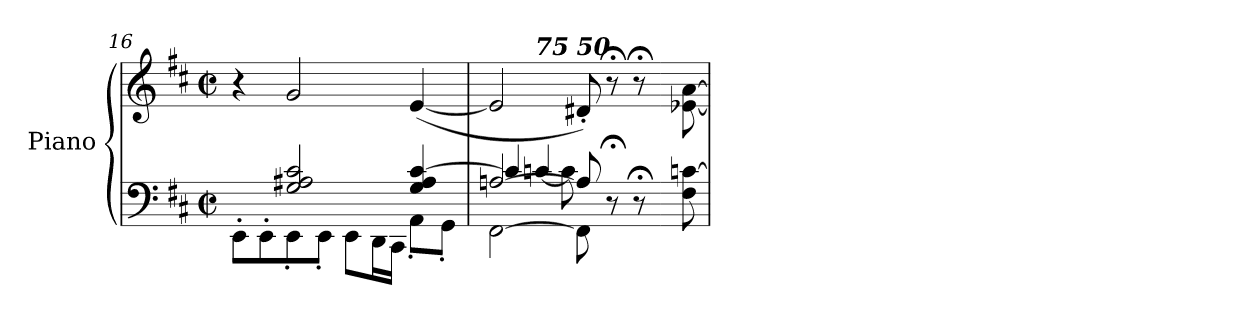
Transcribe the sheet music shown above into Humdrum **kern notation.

**kern	**kern	**dynam
*part1	*part1	*part1
*staff2	*staff1	*staff1/2
*I"Piano	*	*
*I'Pno	*	*
*clefF4	*clefG2	*
*k[f#c#]	*k[f#c#]	*
*M4/4	*M4/4	*
*met(c|)	*met(c|)	*
=16	=16	=16
*^	*	*
4ryy	8EE'\L	4r	.
.	8EE'\	.	.
2G/ 2A#X/ 2c#/	8EE'\	2g/	.
.	8EE'\J	.	.
.	8EE\L	.	.
.	16DD\L	.	.
.	16CC#\JJ	.	.
4G/ 4A#/ [4c#/	8AA'\L	(>[4e/	.
.	8GG'\J	.	.
=17	=17	=17	=17
*	*^	*	*
!	!	!	!LO:TX:a:Bi:t=100	!
*	*	*	*^	*
[2An/	4c#/]	[2FF#\	2e/]	4ryy	.
!	!	!	!	!LO:TX:a:Bi:t=75	!
.	[4cn/	.	.	2ryy	.
!	!	!	!LO:TX:a:Bi:t=50	!	!
8A/]	8c]	8FF#\]	8d#X'/)	.	.
4ryy	4ryy	8r;<	8r;<	.	.
.	.	8r;<	8r;<	8ryy	.
!!LO:PB:g=z
=18-	=18-	=18-	=18-	=18-	=18-
!	!	!	!LO:TX:a:Bi:t=140	!	!
!	!	!	!	!	!LO:DY:a=2
!	!	!	!	!	!LO:DY:n=1:a=2
*v	*v	*v	*	*	*
*	*v	*v	*
8F#\ [8cn\L	[8e-X\ [8a\	other-dynamics p
=	=	=
*-	*-	*-
